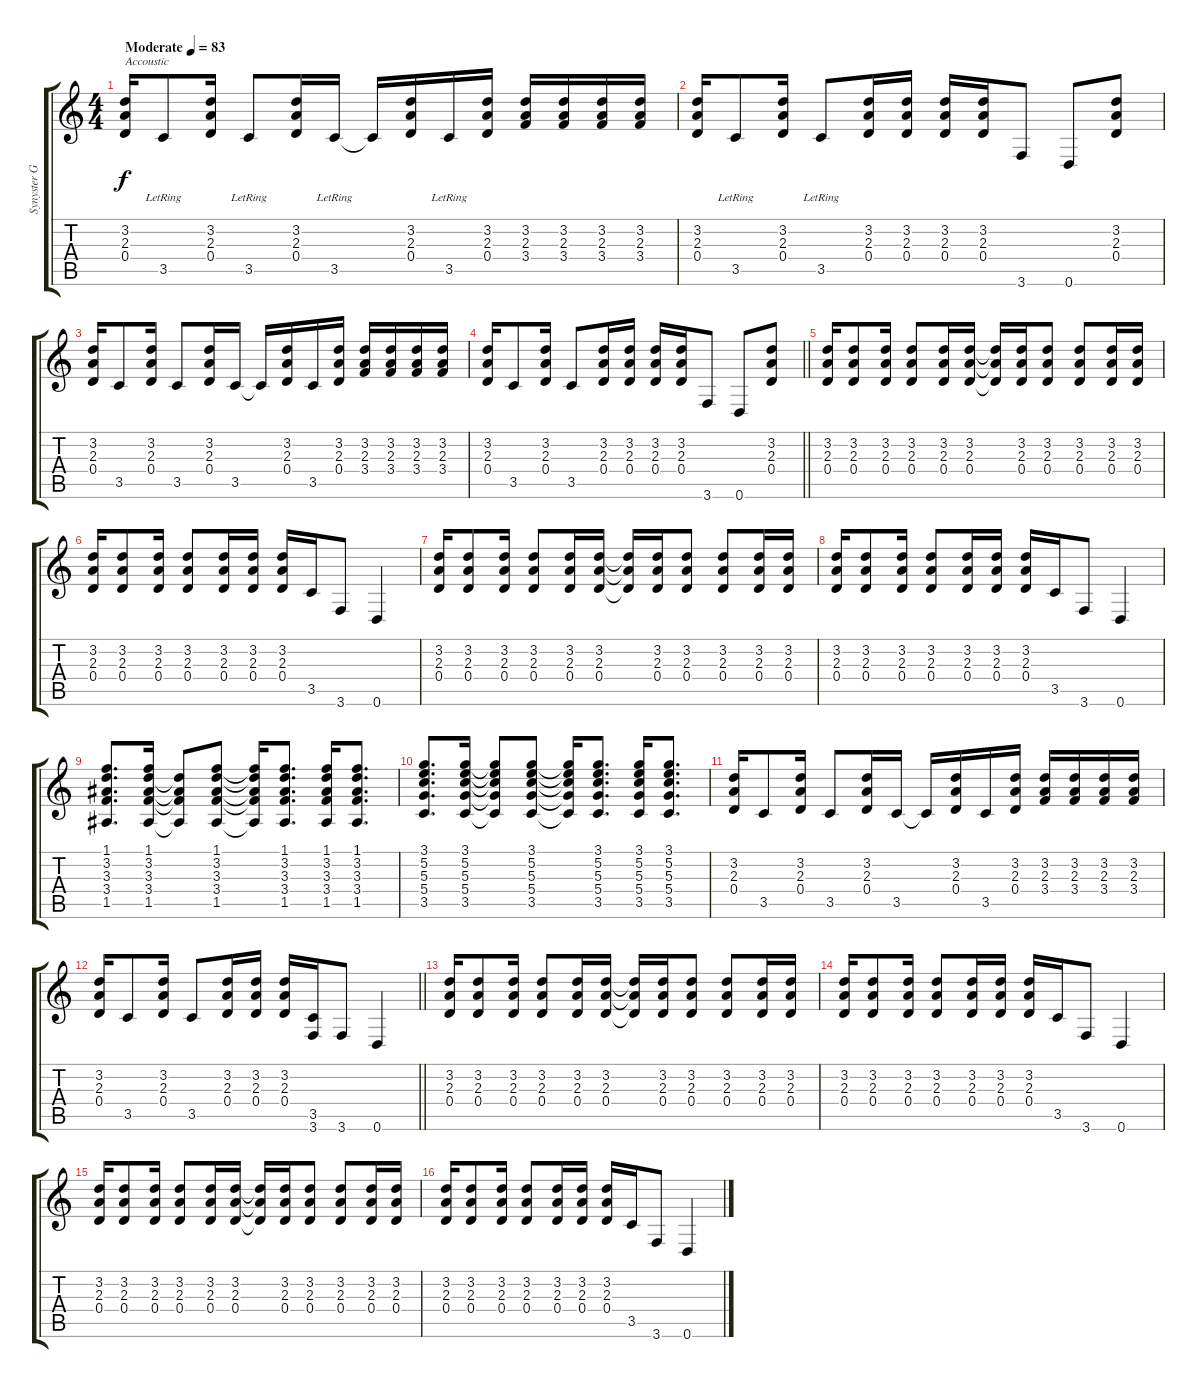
\track ("Synyster Gates" "Synyster G") {instrument acousticguitarsteel}
\staff {score tabs}
\tuning (E4 B3 G3 D3 A2 D2) {hide}
\ts (4 4)
\tempo (83 "Moderate")
\clef g2
\ks c
(3.2 2.3 0.4).16{txt "Accoustic" dy f instrument acousticguitarsteel} 3.5{lr}.8 (3.2 2.3 0.4).16 3.5{lr}.8 (3.2 2.3 0.4).16 3.5{lr}.16 3.5{t}.16 (3.2 2.3 0.4).16 3.5{lr}.16 (3.2 2.3 0.4).16 (3.2 2.3 3.4).16 (3.2 2.3 3.4).16 (3.2 2.3 3.4).16 (3.2 2.3 3.4).16 |
(3.2 2.3 0.4).16 3.5{lr}.8 (3.2 2.3 0.4).16 3.5{lr}.8 (3.2 2.3 0.4).16 (3.2 2.3 0.4).16 (3.2 2.3 0.4).16 (3.2 2.3 0.4).16 3.6.8 0.6.8 (3.2 2.3 0.4).8 |
(3.2 2.3 0.4).16 3.5.8 (3.2 2.3 0.4).16 3.5.8 (3.2 2.3 0.4).16 3.5.16 3.5{t}.16 (3.2 2.3 0.4).16 3.5.16 (3.2 2.3 0.4).16 (3.2 2.3 3.4).16 (3.2 2.3 3.4).16 (3.2 2.3 3.4).16 (3.2 2.3 3.4).16 |
\barLineRight lightlight
(3.2 2.3 0.4).16 3.5.8 (3.2 2.3 0.4).16 3.5.8 (3.2 2.3 0.4).16 (3.2 2.3 0.4).16 (3.2 2.3 0.4).16 (3.2 2.3 0.4).16 3.6.8 0.6.8 (3.2 2.3 0.4).8 |
(3.2 2.3 0.4).16 (3.2 2.3 0.4).8 (3.2 2.3 0.4).16 (3.2 2.3 0.4).8 (3.2 2.3 0.4).16 (3.2 2.3 0.4).16 (3.2{t} 2.3{t} 0.4{t}).16 (3.2 2.3 0.4).16 (3.2 2.3 0.4).8 (3.2 2.3 0.4).8 (3.2 2.3 0.4).16 (3.2 2.3 0.4).16 |
(3.2 2.3 0.4).16 (3.2 2.3 0.4).8 (3.2 2.3 0.4).16 (3.2 2.3 0.4).8 (3.2 2.3 0.4).16 (3.2 2.3 0.4).16 (3.2 2.3 0.4).16 3.5.16 3.6.8 0.6.4 |
(3.2 2.3 0.4).16 (3.2 2.3 0.4).8 (3.2 2.3 0.4).16 (3.2 2.3 0.4).8 (3.2 2.3 0.4).16 (3.2 2.3 0.4).16 (3.2{t} 2.3{t} 0.4{t}).16 (3.2 2.3 0.4).16 (3.2 2.3 0.4).8 (3.2 2.3 0.4).8 (3.2 2.3 0.4).16 (3.2 2.3 0.4).16 |
(3.2 2.3 0.4).16 (3.2 2.3 0.4).8 (3.2 2.3 0.4).16 (3.2 2.3 0.4).8 (3.2 2.3 0.4).16 (3.2 2.3 0.4).16 (3.2 2.3 0.4).16 3.5.16 3.6.8 0.6.4 |
(1.1 3.2 3.3 3.4 1.5).8{d} (1.1 3.2 3.3 3.4 1.5).16 (3.2{t} 3.3{t} 3.4{t} 1.5{t}).8 (1.1 3.2 3.3 3.4 1.5).8 (1.1{t} 3.2{t} 3.3{t} 3.4{t} 1.5{t}).16 (1.1 3.2 3.3 3.4 1.5).8{d} (1.1 3.2 3.3 3.4 1.5).16 (1.1 3.2 3.3 3.4 1.5).8{d} |
(3.1 5.2 5.3 5.4 3.5).8{d} (3.1 5.2 5.3 5.4 3.5).16 (3.1{t} 5.2{t} 5.3{t} 5.4{t} 3.5{t}).8 (3.1 5.2 5.3 5.4 3.5).8 (3.1{t} 5.2{t} 5.3{t} 5.4{t} 3.5{t}).16 (3.1 5.2 5.3 5.4 3.5).8{d} (3.1 5.2 5.3 5.4 3.5).16 (3.1 5.2 5.3 5.4 3.5).8{d} |
(3.2 2.3 0.4).16 3.5.8 (3.2 2.3 0.4).16 3.5.8 (3.2 2.3 0.4).16 3.5.16 3.5{t}.16 (3.2 2.3 0.4).16 3.5.16 (3.2 2.3 0.4).16 (3.2 2.3 3.4).16 (3.2 2.3 3.4).16 (3.2 2.3 3.4).16 (3.2 2.3 3.4).16 |
\barLineRight lightlight
(3.2 2.3 0.4).16 3.5.8 (3.2 2.3 0.4).16 3.5.8 (3.2 2.3 0.4).16 (3.2 2.3 0.4).16 (3.2 2.3 0.4).16 (3.5 3.6).16 3.6.8 0.6.4 |
(3.2 2.3 0.4).16 (3.2 2.3 0.4).8 (3.2 2.3 0.4).16 (3.2 2.3 0.4).8 (3.2 2.3 0.4).16 (3.2 2.3 0.4).16 (3.2{t} 2.3{t} 0.4{t}).16 (3.2 2.3 0.4).16 (3.2 2.3 0.4).8 (3.2 2.3 0.4).8 (3.2 2.3 0.4).16 (3.2 2.3 0.4).16 |
(3.2 2.3 0.4).16 (3.2 2.3 0.4).8 (3.2 2.3 0.4).16 (3.2 2.3 0.4).8 (3.2 2.3 0.4).16 (3.2 2.3 0.4).16 (3.2 2.3 0.4).16 3.5.16 3.6.8 0.6.4 |
(3.2 2.3 0.4).16 (3.2 2.3 0.4).8 (3.2 2.3 0.4).16 (3.2 2.3 0.4).8 (3.2 2.3 0.4).16 (3.2 2.3 0.4).16 (3.2{t} 2.3{t} 0.4{t}).16 (3.2 2.3 0.4).16 (3.2 2.3 0.4).8 (3.2 2.3 0.4).8 (3.2 2.3 0.4).16 (3.2 2.3 0.4).16 |
(3.2 2.3 0.4).16 (3.2 2.3 0.4).8 (3.2 2.3 0.4).16 (3.2 2.3 0.4).8 (3.2 2.3 0.4).16 (3.2 2.3 0.4).16 (3.2 2.3 0.4).16 3.5.16 3.6.8 0.6.4
